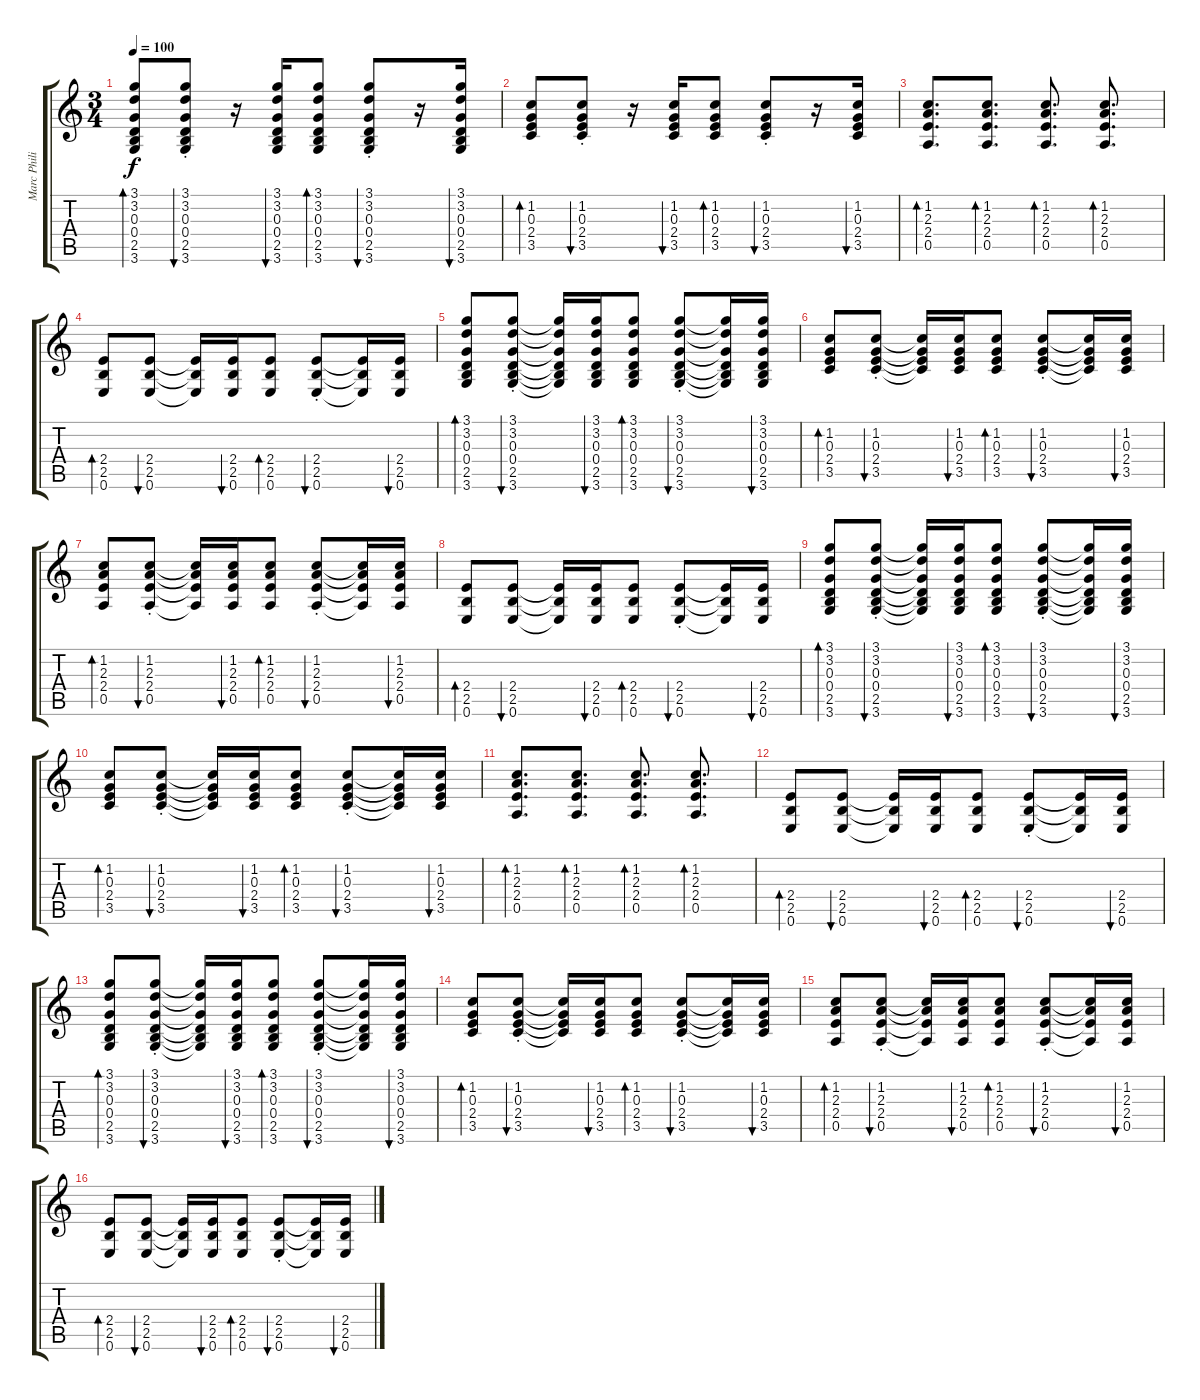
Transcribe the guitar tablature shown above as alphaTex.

\track ("Marc Philippe Eskenazi" "Marc Phili") {instrument electricguitarjazz}
\staff {score tabs}
\tuning (E4 B3 G3 D3 A2 E2) {hide}
\ts (3 4)
\tempo 100
\clef g2
\ks c
(3.1 3.2 0.3 0.4 2.5 3.6).8{bd 60 dy f} (3.1{st} 3.2{st} 0.3{st} 0.4{st} 2.5{st} 3.6{st}).8{bu 60} r.16 (3.1 3.2 0.3 0.4 2.5 3.6).16{bu 60} (3.1 3.2 0.3 0.4 2.5 3.6).8{bd 60} (3.1{st} 3.2{st} 0.3{st} 0.4{st} 2.5{st} 3.6{st}).8{bu 60} r.16 (3.1 3.2 0.3 0.4 2.5 3.6).16{bu 60} |
(1.2 0.3 2.4 3.5).8{bd 60} (1.2{st} 0.3{st} 2.4{st} 3.5{st}).8{bu 60} r.16 (1.2 0.3 2.4 3.5).16{bu 60} (1.2 0.3 2.4 3.5).8{bd 60} (1.2{st} 0.3{st} 2.4{st} 3.5{st}).8{bu 60} r.16 (1.2 0.3 2.4 3.5).16{bu 60} |
(1.2 2.3 2.4 0.5).8{d bd 60} (1.2 2.3 2.4 0.5).8{d bd 60} (1.2 2.3 2.4 0.5).8{d bd 60} (1.2 2.3 2.4 0.5).8{d bd 60} |
(2.4 2.5 0.6).8{bd 60 volume 10} (2.4 2.5 0.6).8{bu 60} (2.4{t} 2.5{t} 0.6{t}).16 (2.4 2.5 0.6).16{bu 60} (2.4 2.5 0.6).8{bd 60} (2.4{st} 2.5 0.6{st}).8{bu 60} (2.4{t} 2.5{t} 0.6{t}).16 (2.4 2.5 0.6).16{bu 60} |
(3.1 3.2 0.3 0.4 2.5 3.6).8{bd 60} (3.1{st} 3.2 0.3{st} 0.4{st} 2.5{st} 3.6{st}).8{bu 60} (3.1{t} 3.2{t} 0.3{t} 0.4{t} 2.5{t} 3.6{t}).16 (3.1 3.2 0.3 0.4 2.5 3.6).16{bu 60} (3.1 3.2 0.3 0.4 2.5 3.6).8{bd 60} (3.1{st} 3.2 0.3{st} 0.4{st} 2.5{st} 3.6{st}).8{bu 60} (3.1{t} 3.2{t} 0.3{t} 0.4{t} 2.5{t} 3.6{t}).16 (3.1 3.2 0.3 0.4 2.5 3.6).16{bu 60} |
(1.2 0.3 2.4 3.5).8{bd 60} (1.2 0.3{st} 2.4{st} 3.5{st}).8{bu 60} (1.2{t} 0.3{t} 2.4{t} 3.5{t}).16 (1.2 0.3 2.4 3.5).16{bu 60} (1.2 0.3 2.4 3.5).8{bd 60} (1.2 0.3{st} 2.4{st} 3.5{st}).8{bu 60} (1.2{t} 0.3{t} 2.4{t} 3.5{t}).16 (1.2 0.3 2.4 3.5).16{bu 60} |
(1.2 2.3 2.4 0.5).8{bd 60} (1.2 2.3{st} 2.4{st} 0.5{st}).8{bu 60} (1.2{t} 2.3{t} 2.4{t} 0.5{t}).16 (1.2 2.3 2.4 0.5).16{bu 60} (1.2 2.3 2.4 0.5).8{bd 60} (1.2 2.3{st} 2.4{st} 0.5{st}).8{bu 60} (1.2{t} 2.3{t} 2.4{t} 0.5{t}).16 (1.2 2.3 2.4 0.5).16{bu 60} |
(2.4 2.5 0.6).8{bd 60 volume 10} (2.4 2.5 0.6).8{bu 60} (2.4{t} 2.5{t} 0.6{t}).16 (2.4 2.5 0.6).16{bu 60} (2.4 2.5 0.6).8{bd 60} (2.4{st} 2.5 0.6{st}).8{bu 60} (2.4{t} 2.5{t} 0.6{t}).16 (2.4 2.5 0.6).16{bu 60} |
(3.1 3.2 0.3 0.4 2.5 3.6).8{bd 60} (3.1{st} 3.2 0.3{st} 0.4{st} 2.5{st} 3.6{st}).8{bu 60} (3.1{t} 3.2{t} 0.3{t} 0.4{t} 2.5{t} 3.6{t}).16 (3.1 3.2 0.3 0.4 2.5 3.6).16{bu 60} (3.1 3.2 0.3 0.4 2.5 3.6).8{bd 60} (3.1{st} 3.2 0.3{st} 0.4{st} 2.5{st} 3.6{st}).8{bu 60} (3.1{t} 3.2{t} 0.3{t} 0.4{t} 2.5{t} 3.6{t}).16 (3.1 3.2 0.3 0.4 2.5 3.6).16{bu 60} |
(1.2 0.3 2.4 3.5).8{bd 60} (1.2 0.3{st} 2.4{st} 3.5{st}).8{bu 60} (1.2{t} 0.3{t} 2.4{t} 3.5{t}).16 (1.2 0.3 2.4 3.5).16{bu 60} (1.2 0.3 2.4 3.5).8{bd 60} (1.2 0.3{st} 2.4{st} 3.5{st}).8{bu 60} (1.2{t} 0.3{t} 2.4{t} 3.5{t}).16 (1.2 0.3 2.4 3.5).16{bu 60} |
(1.2 2.3 2.4 0.5).8{d bd 60} (1.2 2.3 2.4 0.5).8{d bd 60} (1.2 2.3 2.4 0.5).8{d bd 60} (1.2 2.3 2.4 0.5).8{d bd 60} |
(2.4 2.5 0.6).8{bd 60 volume 10 balance 8} (2.4 2.5 0.6).8{bu 60} (2.4{t} 2.5{t} 0.6{t}).16 (2.4 2.5 0.6).16{bu 60} (2.4 2.5 0.6).8{bd 60} (2.4{st} 2.5 0.6{st}).8{bu 60} (2.4{t} 2.5{t} 0.6{t}).16 (2.4 2.5 0.6).16{bu 60} |
(3.1 3.2 0.3 0.4 2.5 3.6).8{bd 60} (3.1{st} 3.2 0.3{st} 0.4{st} 2.5{st} 3.6{st}).8{bu 60} (3.1{t} 3.2{t} 0.3{t} 0.4{t} 2.5{t} 3.6{t}).16 (3.1 3.2 0.3 0.4 2.5 3.6).16{bu 60} (3.1 3.2 0.3 0.4 2.5 3.6).8{bd 60} (3.1{st} 3.2 0.3{st} 0.4{st} 2.5{st} 3.6{st}).8{bu 60} (3.1{t} 3.2{t} 0.3{t} 0.4{t} 2.5{t} 3.6{t}).16 (3.1 3.2 0.3 0.4 2.5 3.6).16{bu 60} |
(1.2 0.3 2.4 3.5).8{bd 60} (1.2 0.3{st} 2.4{st} 3.5{st}).8{bu 60} (1.2{t} 0.3{t} 2.4{t} 3.5{t}).16 (1.2 0.3 2.4 3.5).16{bu 60} (1.2 0.3 2.4 3.5).8{bd 60} (1.2 0.3{st} 2.4{st} 3.5{st}).8{bu 60} (1.2{t} 0.3{t} 2.4{t} 3.5{t}).16 (1.2 0.3 2.4 3.5).16{bu 60} |
(1.2 2.3 2.4 0.5).8{bd 60} (1.2 2.3{st} 2.4{st} 0.5{st}).8{bu 60} (1.2{t} 2.3{t} 2.4{t} 0.5{t}).16 (1.2 2.3 2.4 0.5).16{bu 60} (1.2 2.3 2.4 0.5).8{bd 60} (1.2 2.3{st} 2.4{st} 0.5{st}).8{bu 60} (1.2{t} 2.3{t} 2.4{t} 0.5{t}).16 (1.2 2.3 2.4 0.5).16{bu 60} |
(2.4 2.5 0.6).8{bd 60 volume 10} (2.4 2.5 0.6).8{bu 60} (2.4{t} 2.5{t} 0.6{t}).16 (2.4 2.5 0.6).16{bu 60} (2.4 2.5 0.6).8{bd 60} (2.4{st} 2.5 0.6{st}).8{bu 60} (2.4{t} 2.5{t} 0.6{t}).16 (2.4 2.5 0.6).16{bu 60}
